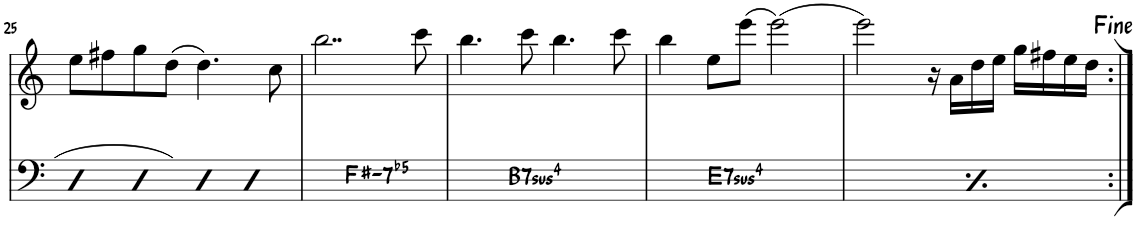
**kern	**kern	**harte
*part1	*part1	*part1
*staff2	*staff1	*
*I"Piano	*	*
*I'Pno	*	*
!!LO:PB:g=z
*clefF4	*clefG2	*
*k[]	*k[]	*
*M4/4	*M4/4	*
=25	=25	=25
*^	*	*
4D	1ryy	8ee\L	.
.	.	8ff#X\	.
4D	.	8gg\	.
.	.	(8dd\J	.
4D	.	4.dd\)	.
4D	.	.	.
.	.	8cc\	.
*v	*v	*	*
=26	=26	=26
!	!	!LO:H:kt=-7b5
1ryy	2..bb\	F#:hdim7
.	8ccc\	.
=27	=27	=27
*	*^	*
1ryy	4.bb\	4ryy	.
!	!	!	!LO:H:kt=74
.	.	2.ryy	B:sus4(7)
.	8ccc\	.	.
.	4.bb\	.	.
.	8ccc\	.	.
*	*v	*v	*
=28	=28	=28
1ryy	4bb\	.
!	!	!LO:H:kt=74
.	8ee\L	E:sus4(7)
.	(8eee\J	.
.	(2eee\)	.
=29	=29	=29
*	*^	*
1ryy	2eee\)	4ryy	.
!	!	!	!LO:H:kt=74
.	.	2.ryy	E:sus4(7)
.	16r	.	.
.	16a\LL	.	.
.	16dd\	.	.
.	16ee\JJ	.	.
.	16gg\LL	.	.
.	16ff#X\	.	.
.	16ee\	.	.
.	16dd\JJ	.	.
*	*v	*v	*
=:|!	=:|!	=:|!
*-	*-	*-
